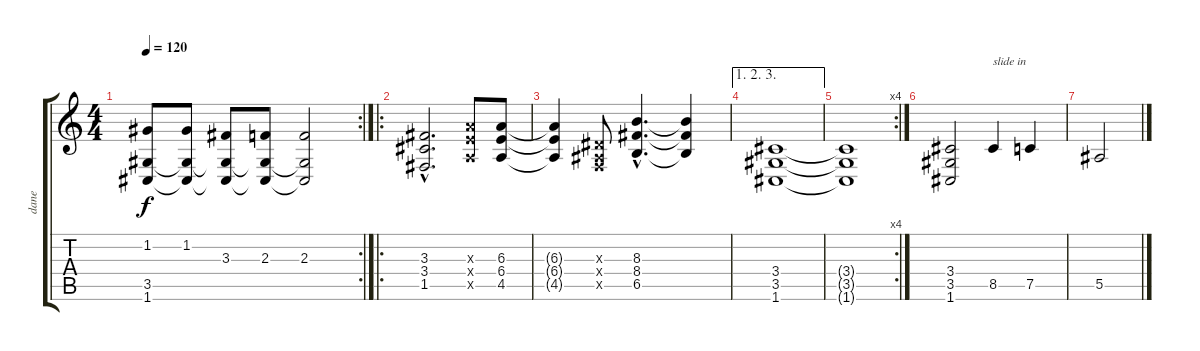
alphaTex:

\track ("dane" "dane") {instrument overdrivenguitar}
\staff {score tabs}
\tuning (C4 G3 Eb3 Bb2 F2 C2) {hide}
\rc 2
\ts (4 4)
\tempo 120
\clef g2
\ks c
(1.2{t} 3.5{t} 1.6{t}).8{dy f} (1.2 3.5{t} 1.6{t}).8 (3.3 3.5{t} 1.6{t}).8 (2.3 3.5{t} 1.6{t}).8 (2.3 3.5{t} 1.6{t}).2 |
\ro
(3.3{hac} 3.4{hac} 1.5{hac}).2{d} (6.3{x} 6.4{x} 4.5{x}).8 (6.3 6.4 4.5).8 |
(6.3{t} 6.4{t} 4.5{t}).4 (0.3{x} 0.4{x} 0.5{x}).8 (8.3{hac} 8.4{hac} 6.5{hac}).4{d} (8.3{t} 8.4{t} 6.5{t}).4 |
\ae (1 2 3)
(3.4 3.5 1.6).1 |
\rc 4
(3.4{t} 3.5{t} 1.6{t}).1 |
(3.4 3.5 1.6).2 8.5.4{txt "slide in"} 7.5.4 |
5.5.2{volume 0}
